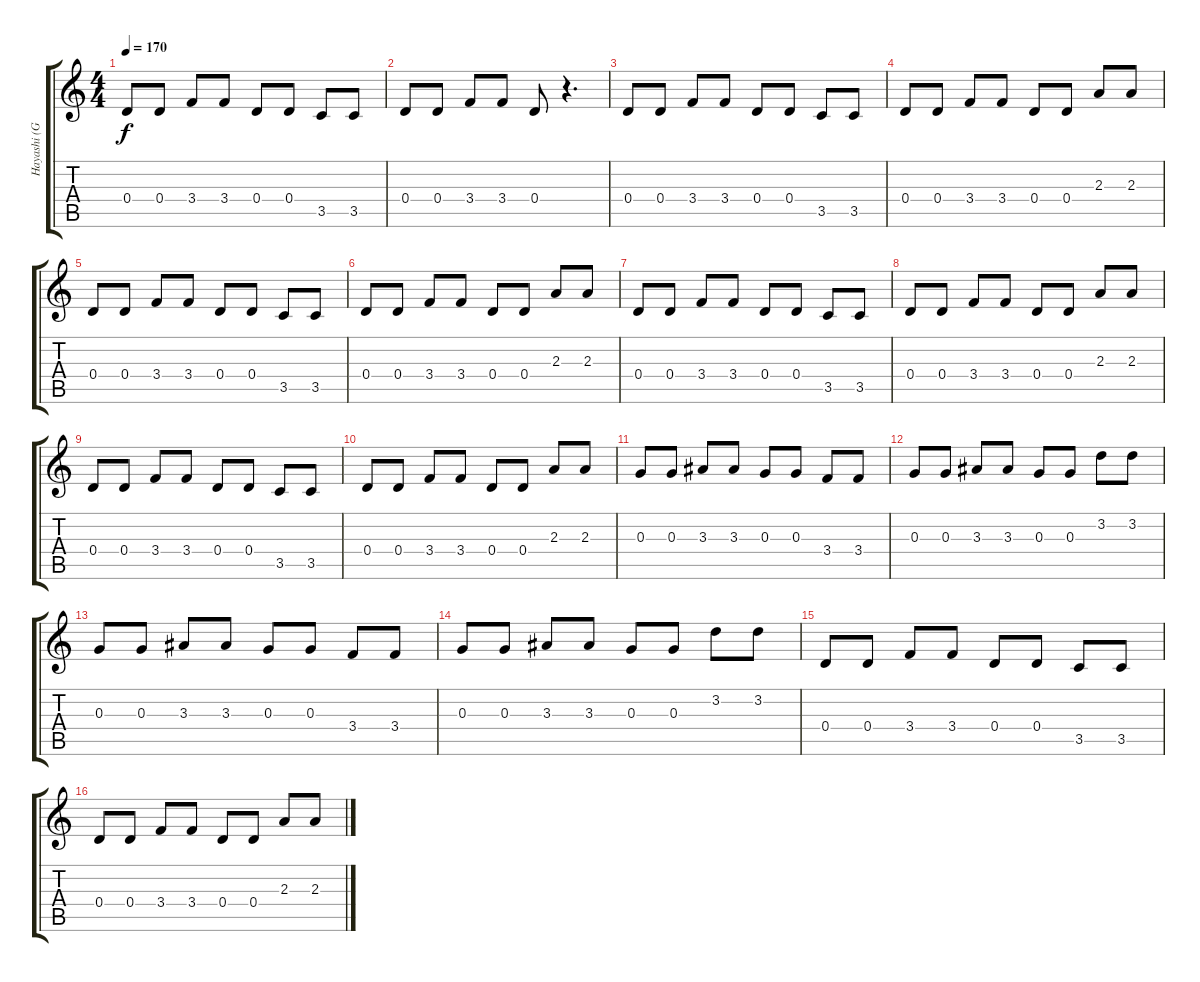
\track ("Hayashi (Guitar)" "Hayashi (G") {instrument distortionguitar}
\staff {score tabs}
\tuning (E4 B3 G3 D3 A2 E2) {hide}
\ts (4 4)
\tempo 170
\clef g2
\ks c
0.4.8{dy f} 0.4.8 3.4.8 3.4.8 0.4.8 0.4.8 3.5.8 3.5.8 |
0.4.8 0.4.8 3.4.8 3.4.8 0.4.8 r.4{d} |
0.4.8 0.4.8 3.4.8 3.4.8 0.4.8 0.4.8 3.5.8 3.5.8 |
0.4.8 0.4.8 3.4.8 3.4.8 0.4.8 0.4.8 2.3.8 2.3.8 |
0.4.8 0.4.8 3.4.8 3.4.8 0.4.8 0.4.8 3.5.8 3.5.8 |
0.4.8 0.4.8 3.4.8 3.4.8 0.4.8 0.4.8 2.3.8 2.3.8 |
0.4.8 0.4.8 3.4.8 3.4.8 0.4.8 0.4.8 3.5.8 3.5.8 |
0.4.8 0.4.8 3.4.8 3.4.8 0.4.8 0.4.8 2.3.8 2.3.8 |
0.4.8 0.4.8 3.4.8 3.4.8 0.4.8 0.4.8 3.5.8 3.5.8 |
0.4.8 0.4.8 3.4.8 3.4.8 0.4.8 0.4.8 2.3.8 2.3.8 |
0.3.8 0.3.8 3.3.8 3.3.8 0.3.8 0.3.8 3.4.8 3.4.8 |
0.3.8 0.3.8 3.3.8 3.3.8 0.3.8 0.3.8 3.2.8 3.2.8 |
0.3.8 0.3.8 3.3.8 3.3.8 0.3.8 0.3.8 3.4.8 3.4.8 |
0.3.8 0.3.8 3.3.8 3.3.8 0.3.8 0.3.8 3.2.8 3.2.8 |
0.4.8 0.4.8 3.4.8 3.4.8 0.4.8 0.4.8 3.5.8 3.5.8 |
0.4.8 0.4.8 3.4.8 3.4.8 0.4.8 0.4.8 2.3.8 2.3.8
